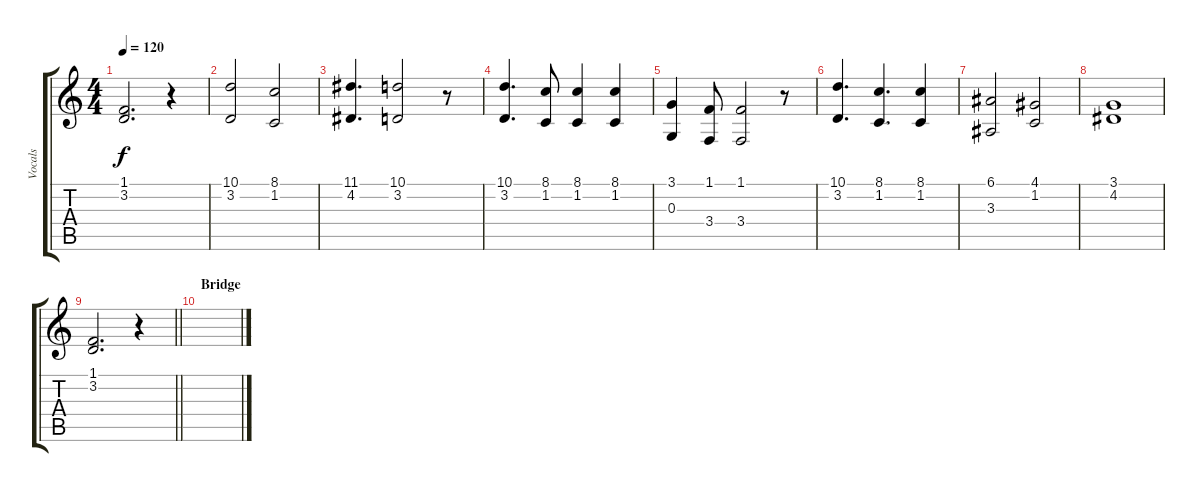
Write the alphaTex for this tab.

\track ("Vocals" "Vocals") {instrument flute}
\staff {score tabs}
\tuning (E4 B3 G3 D3 A2 E2) {hide}
\ts (4 4)
\tempo 120
\clef g2
\ks c
(1.1 3.2).2{d dy f} r.4 |
(10.1 3.2).2 (8.1 1.2).2 |
(11.1 4.2).4{d} (10.1 3.2).2 r.8 |
(10.1 3.2).4{d} (8.1 1.2).8 (8.1 1.2).4 (8.1 1.2).4 |
(3.1 0.3).4 (1.1 3.4).8 (1.1 3.4).2 r.8 |
(10.1 3.2).4{d} (8.1 1.2).4{d} (8.1 1.2).4 |
(6.1 3.3).2 (4.1 1.2).2 |
(3.1 4.2).1 |
\barLineRight lightlight
(1.1 3.2).2{d} r.4 |
\section ("" "Bridge")
